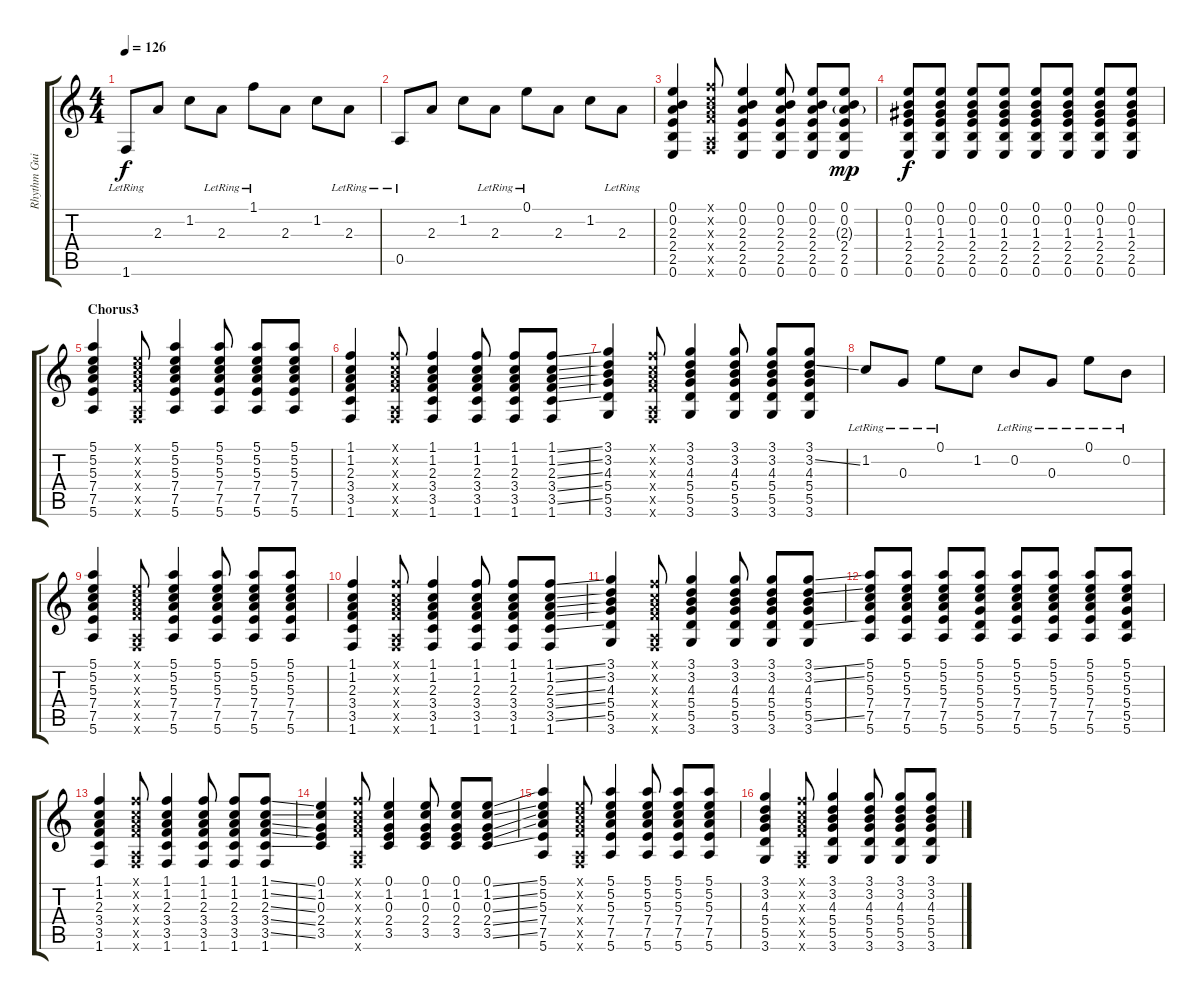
\track ("Rhythm Guitar2 (12 Strings)" "Rhythm Gui") {instrument acousticguitarsteel}
\staff {score tabs}
\tuning (E4 B3 G3 D3 A2 E2) {hide}
\ts (4 4)
\tempo 126
\clef g2
\ks c
1.6{lr}.8{dy f} 2.3.8 1.2.8 2.3{lr}.8 1.1{lr}.8 2.3.8 1.2.8 2.3{lr}.8 |
0.5{lr}.8 2.3.8 1.2.8 2.3{lr}.8 0.1{lr}.8 2.3.8 1.2.8 2.3{lr}.8 |
(0.1 0.2 2.3 2.4 2.5 0.6).4 (1.1{x} 1.2{x} 2.3{x} 3.4{x} 0.5{x} 1.6{x}).8 (0.1 0.2 2.3 2.4 2.5 0.6).4 (0.1 0.2 2.3 2.4 2.5 0.6).8 (0.1 0.2 2.3 2.4 2.5 0.6).8 (0.1 0.2 2.3{g} 2.4 2.5 0.6).8{dy mp} |
(0.1 0.2 1.3 2.4 2.5 0.6).8{dy f} (0.1 0.2 1.3 2.4 2.5 0.6).8 (0.1 0.2 1.3 2.4 2.5 0.6).8 (0.1 0.2 1.3 2.4 2.5 0.6).8 (0.1 0.2 1.3 2.4 2.5 0.6).8 (0.1 0.2 1.3 2.4 2.5 0.6).8 (0.1 0.2 1.3 2.4 2.5 0.6).8 (0.1 0.2 1.3 2.4 2.5 0.6).8 |
\section ("" "Chorus3")
(5.1 5.2 5.3 7.4 7.5 5.6).4 (0.1{x} 1.2{x} 2.3{x} 3.4{x} 0.5{x} 1.6{x}).8 (5.1 5.2 5.3 7.4 7.5 5.6).4 (5.1 5.2 5.3 7.4 7.5 5.6).8 (5.1 5.2 5.3 7.4 7.5 5.6).8 (5.1 5.2 5.3 7.4 7.5 5.6).8 |
(1.1 1.2 2.3 3.4 3.5 1.6).4 (1.1{x} 1.2{x} 2.3{x} 3.4{x} 0.5{x} 1.6{x}).8 (1.1 1.2 2.3 3.4 3.5 1.6).4 (1.1 1.2 2.3 3.4 3.5 1.6).8 (1.1 1.2 2.3 3.4 3.5 1.6).8 (1.1{ss} 1.2{ss} 2.3{ss} 3.4{ss} 3.5{ss} 1.6).8 |
(3.1 3.2 4.3 5.4 5.5 3.6).4 (1.1{x} 1.2{x} 2.3{x} 3.4{x} 0.5{x} 1.6{x}).8 (3.1 3.2 4.3 5.4 5.5 3.6).4 (3.1 3.2 4.3 5.4 5.5 3.6).8 (3.1 3.2 4.3 5.4 5.5 3.6).8 (3.1 3.2{ss} 4.3 5.4 5.5 3.6).8 |
1.2{lr}.8 0.3{lr}.8 0.1{lr}.8 1.2.8 0.2{lr}.8 0.3{lr}.8 0.1{lr}.8 0.2{lr}.8 |
(5.1 5.2 5.3 7.4 7.5 5.6).4 (0.1{x} 1.2{x} 2.3{x} 3.4{x} 0.5{x} 1.6{x}).8 (5.1 5.2 5.3 7.4 7.5 5.6).4 (5.1 5.2 5.3 7.4 7.5 5.6).8 (5.1 5.2 5.3 7.4 7.5 5.6).8 (5.1 5.2 5.3 7.4 7.5 5.6).8 |
(1.1 1.2 2.3 3.4 3.5 1.6).4 (1.1{x} 1.2{x} 2.3{x} 3.4{x} 0.5{x} 1.6{x}).8 (1.1 1.2 2.3 3.4 3.5 1.6).4 (1.1 1.2 2.3 3.4 3.5 1.6).8 (1.1 1.2 2.3 3.4 3.5 1.6).8 (1.1{ss} 1.2{ss} 2.3{ss} 3.4{ss} 3.5{ss} 1.6).8 |
(3.1 3.2 4.3 5.4 5.5 3.6).4 (1.1{x} 1.2{x} 2.3{x} 3.4{x} 0.5{x} 1.6{x}).8 (3.1 3.2 4.3 5.4 5.5 3.6).4 (3.1 3.2 4.3 5.4 5.5 3.6).8 (3.1 3.2 4.3 5.4 5.5 3.6).8 (3.1{ss} 3.2{ss} 4.3 5.4 5.5{ss} 3.6).8 |
(5.1 5.2 5.3 7.4 7.5 5.6).8 (5.1 5.2 5.3 7.4 7.5 5.6).8 (5.1 5.2 5.3 7.4 7.5 5.6).8 (5.1 5.2 5.3 5.4 5.5 5.6).8 (5.1 5.2 5.3 7.4 7.5 5.6).8 (5.1 5.2 5.3 7.4 7.5 5.6).8 (5.1 5.2 5.3 7.4 7.5 5.6).8 (5.1 5.2 5.3 5.4 5.5 5.6).8 |
(1.1 1.2 2.3 3.4 3.5 1.6).4 (1.1{x} 1.2{x} 2.3{x} 3.4{x} 0.5{x} 1.6{x}).8 (1.1 1.2 2.3 3.4 3.5 1.6).4 (1.1 1.2 2.3 3.4 3.5 1.6).8 (1.1 1.2 2.3 3.4 3.5 1.6).8 (1.1{ss} 1.2{ss} 2.3{ss} 3.4{ss} 3.5{ss} 1.6).8 |
(0.1 1.2 0.3 2.4 3.5).4 (1.1{x} 1.2{x} 2.3{x} 3.4{x} 0.5{x} 1.6{x}).8 (0.1 1.2 0.3 2.4 3.5).4 (0.1 1.2 0.3 2.4 3.5).8 (0.1 1.2 0.3 2.4 3.5).8 (0.1{ss} 1.2{ss} 0.3{ss} 2.4{ss} 3.5{ss}).8 |
(5.1 5.2 5.3 7.4 7.5 5.6).4 (0.1{x} 1.2{x} 2.3{x} 3.4{x} 0.5{x} 1.6{x}).8 (5.1 5.2 5.3 7.4 7.5 5.6).4 (5.1 5.2 5.3 7.4 7.5 5.6).8 (5.1 5.2 5.3 7.4 7.5 5.6).8 (5.1 5.2 5.3 7.4 7.5 5.6).8 |
(3.1 3.2 4.3 5.4 5.5 3.6).4 (1.1{x} 1.2{x} 2.3{x} 3.4{x} 0.5{x} 1.6{x}).8 (3.1 3.2 4.3 5.4 5.5 3.6).4 (3.1 3.2 4.3 5.4 5.5 3.6).8 (3.1 3.2 4.3 5.4 5.5 3.6).8 (3.1{ss} 3.2{ss} 4.3{ss} 5.4{ss} 5.5{ss} 3.6).8
